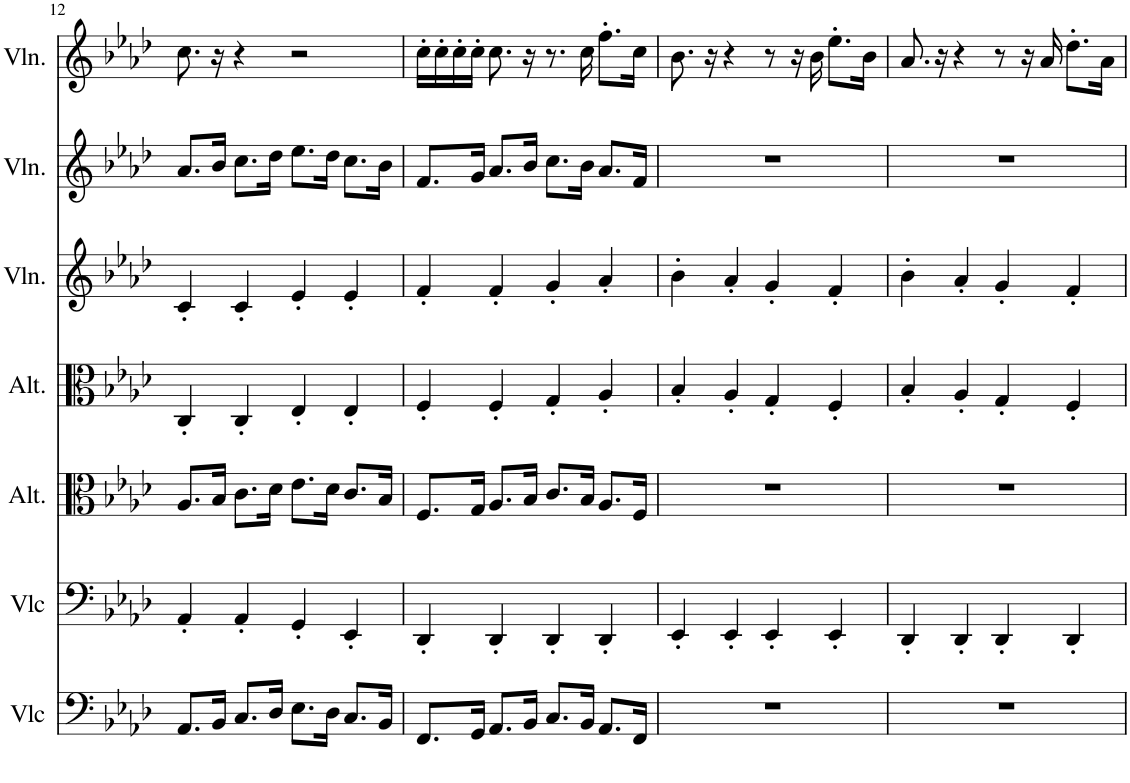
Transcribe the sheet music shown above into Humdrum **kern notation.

**kern	**kern	**kern	**kern	**kern	**kern	**kern
*part7	*part6	*part5	*part4	*part3	*part2	*part1
*staff7	*staff6	*staff5	*staff4	*staff3	*staff2	*staff1
*I"Violoncelle	*I"Violoncelle	*I"Alto	*I"Alto	*I"Violon	*I"Violon	*I"Violon
*I'Vlc	*I'Vlc	*I'Alt.	*I'Alt.	*I'Vln.	*I'Vln.	*I'Vln.
!!LO:PB:g=z
*clefF4	*clefF4	*clefC3	*clefC3	*clefG2	*clefG2	*clefG2
*k[b-e-a-d-]	*k[b-e-a-d-]	*k[b-e-a-d-]	*k[b-e-a-d-]	*k[b-e-a-d-]	*k[b-e-a-d-]	*k[b-e-a-d-]
*M4/4	*M4/4	*M4/4	*M4/4	*M4/4	*M4/4	*M4/4
=12	=12	=12	=12	=12	=12	=12
8.AA-/L	4AA-'/	8.A-/L	4C'/	4c'/	8.a-/L	8.cc\
16BB-/Jk	.	16B-/Jk	.	.	16b-/Jk	16r
8.C/L	4AA-'/	8.c\L	4C'/	4c'/	8.cc\L	4r
16D-/Jk	.	16d-\Jk	.	.	16dd-\Jk	.
8.E-\L	4GG'/	8.e-\L	4E-'/	4e-'/	8.ee-\L	2r
16D-\Jk	.	16d-\Jk	.	.	16dd-\Jk	.
8.C/L	4EE-'/	8.c/L	4E-'/	4e-'/	8.cc\L	.
16BB-/Jk	.	16B-/Jk	.	.	16b-\Jk	.
=13	=13	=13	=13	=13	=13	=13
8.FF/L	4DD-'/	8.F/L	4F'/	4f'/	8.f/L	16cc'\LL
.	.	.	.	.	.	16cc'\
.	.	.	.	.	.	16cc'\
16GG/Jk	.	16G/Jk	.	.	16g/Jk	16cc'\JJ
8.AA-/L	4DD-'/	8.A-/L	4F'/	4f'/	8.a-/L	8.cc\
16BB-/Jk	.	16B-/Jk	.	.	16b-/Jk	16r
8.C/L	4DD-'/	8.c/L	4G'/	4g'/	8.cc\L	8.r
16BB-/Jk	.	16B-/Jk	.	.	16b-\Jk	16cc\
8.AA-/L	4DD-'/	8.A-/L	4A-'/	4a-'/	8.a-/L	8.ff'\L
16FF/Jk	.	16F/Jk	.	.	16f/Jk	16cc\Jk
=14	=14	=14	=14	=14	=14	=14
1r	4EE-'/	1r	4B-'/	4b-'\	1r	8.b-\
.	.	.	.	.	.	16r
.	4EE-'/	.	4A-'/	4a-'/	.	4r
.	4EE-'/	.	4G'/	4g'/	.	8r
.	.	.	.	.	.	16r
.	.	.	.	.	.	16b-\
.	4EE-'/	.	4F'/	4f'/	.	8.ee-'\L
.	.	.	.	.	.	16b-\Jk
=15	=15	=15	=15	=15	=15	=15
1r	4DD-'/	1r	4B-'/	4b-'\	1r	8.a-/
.	.	.	.	.	.	16r
.	4DD-'/	.	4A-'/	4a-'/	.	4r
.	4DD-'/	.	4G'/	4g'/	.	8r
.	.	.	.	.	.	16r
.	.	.	.	.	.	16a-/
.	4DD-'/	.	4F'/	4f'/	.	8.dd-'\L
.	.	.	.	.	.	16a-\Jk
=	=	=	=	=	=	=
*-	*-	*-	*-	*-	*-	*-
